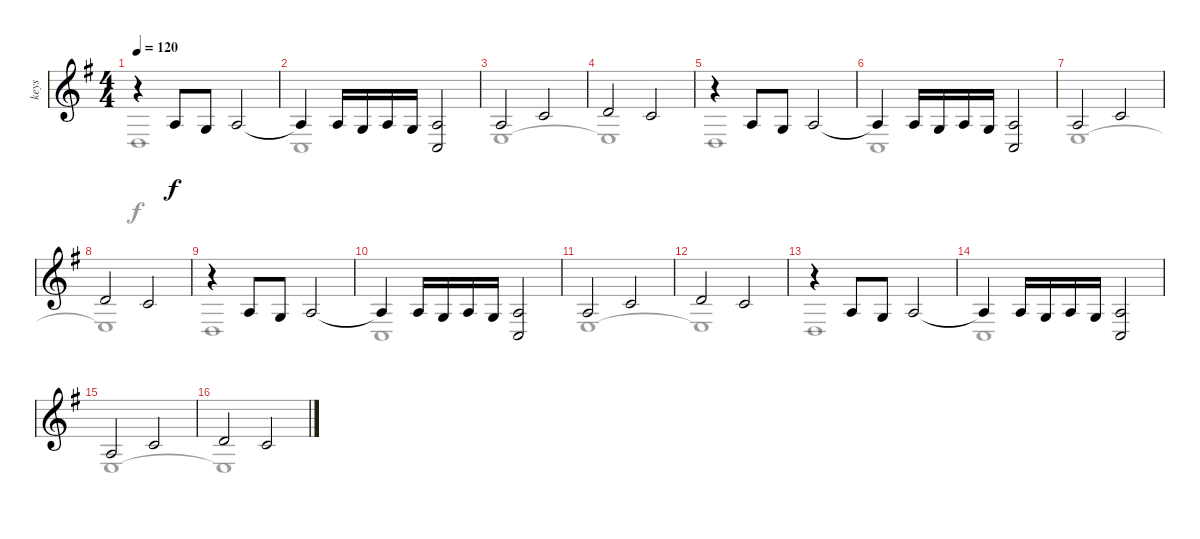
\track ("keys" "keys") {instrument churchorgan}
\staff {score}
\tuning (D4 A3 F3 C3 G2 D2) {hide}
\voice
\ts (4 4)
\tempo 120
\clef g2
\ks eminor
r.4{dy f instrument churchorgan} 0.2.8 2.3.8 0.2.2 |
0.2{t}.4 0.2.16 2.3.16 0.2.16 2.3.16 (0.2 0.4).2 |
0.2.2 3.2.2 |
0.1.2 3.2.2 |
r.4 0.2.8 2.3.8 0.2.2 |
0.2{t}.4 0.2.16 2.3.16 0.2.16 2.3.16 (0.2 0.4).2 |
0.2.2 3.2.2 |
0.1.2 3.2.2 |
r.4 0.2.8 2.3.8 0.2.2 |
0.2{t}.4 0.2.16 2.3.16 0.2.16 2.3.16 (0.2 0.4).2 |
0.2.2 3.2.2 |
0.1.2 3.2.2 |
r.4 0.2.8 2.3.8 0.2.2 |
0.2{t}.4 0.2.16 2.3.16 0.2.16 2.3.16 (0.2 0.4).2 |
0.2.2 3.2.2 |
0.1.2 3.2.2
\voice
\clef g2
\ottava regular
\simile none
\ks eminor
2.4.1{dy f} |
0.4.1 |
4.4.1 |
4.4{t}.1 |
2.4.1 |
0.4.1 |
4.4.1 |
4.4{t}.1 |
2.4.1 |
0.4.1 |
4.4.1 |
4.4{t}.1 |
2.4.1 |
0.4.1 |
4.4.1 |
4.4{t}.1
